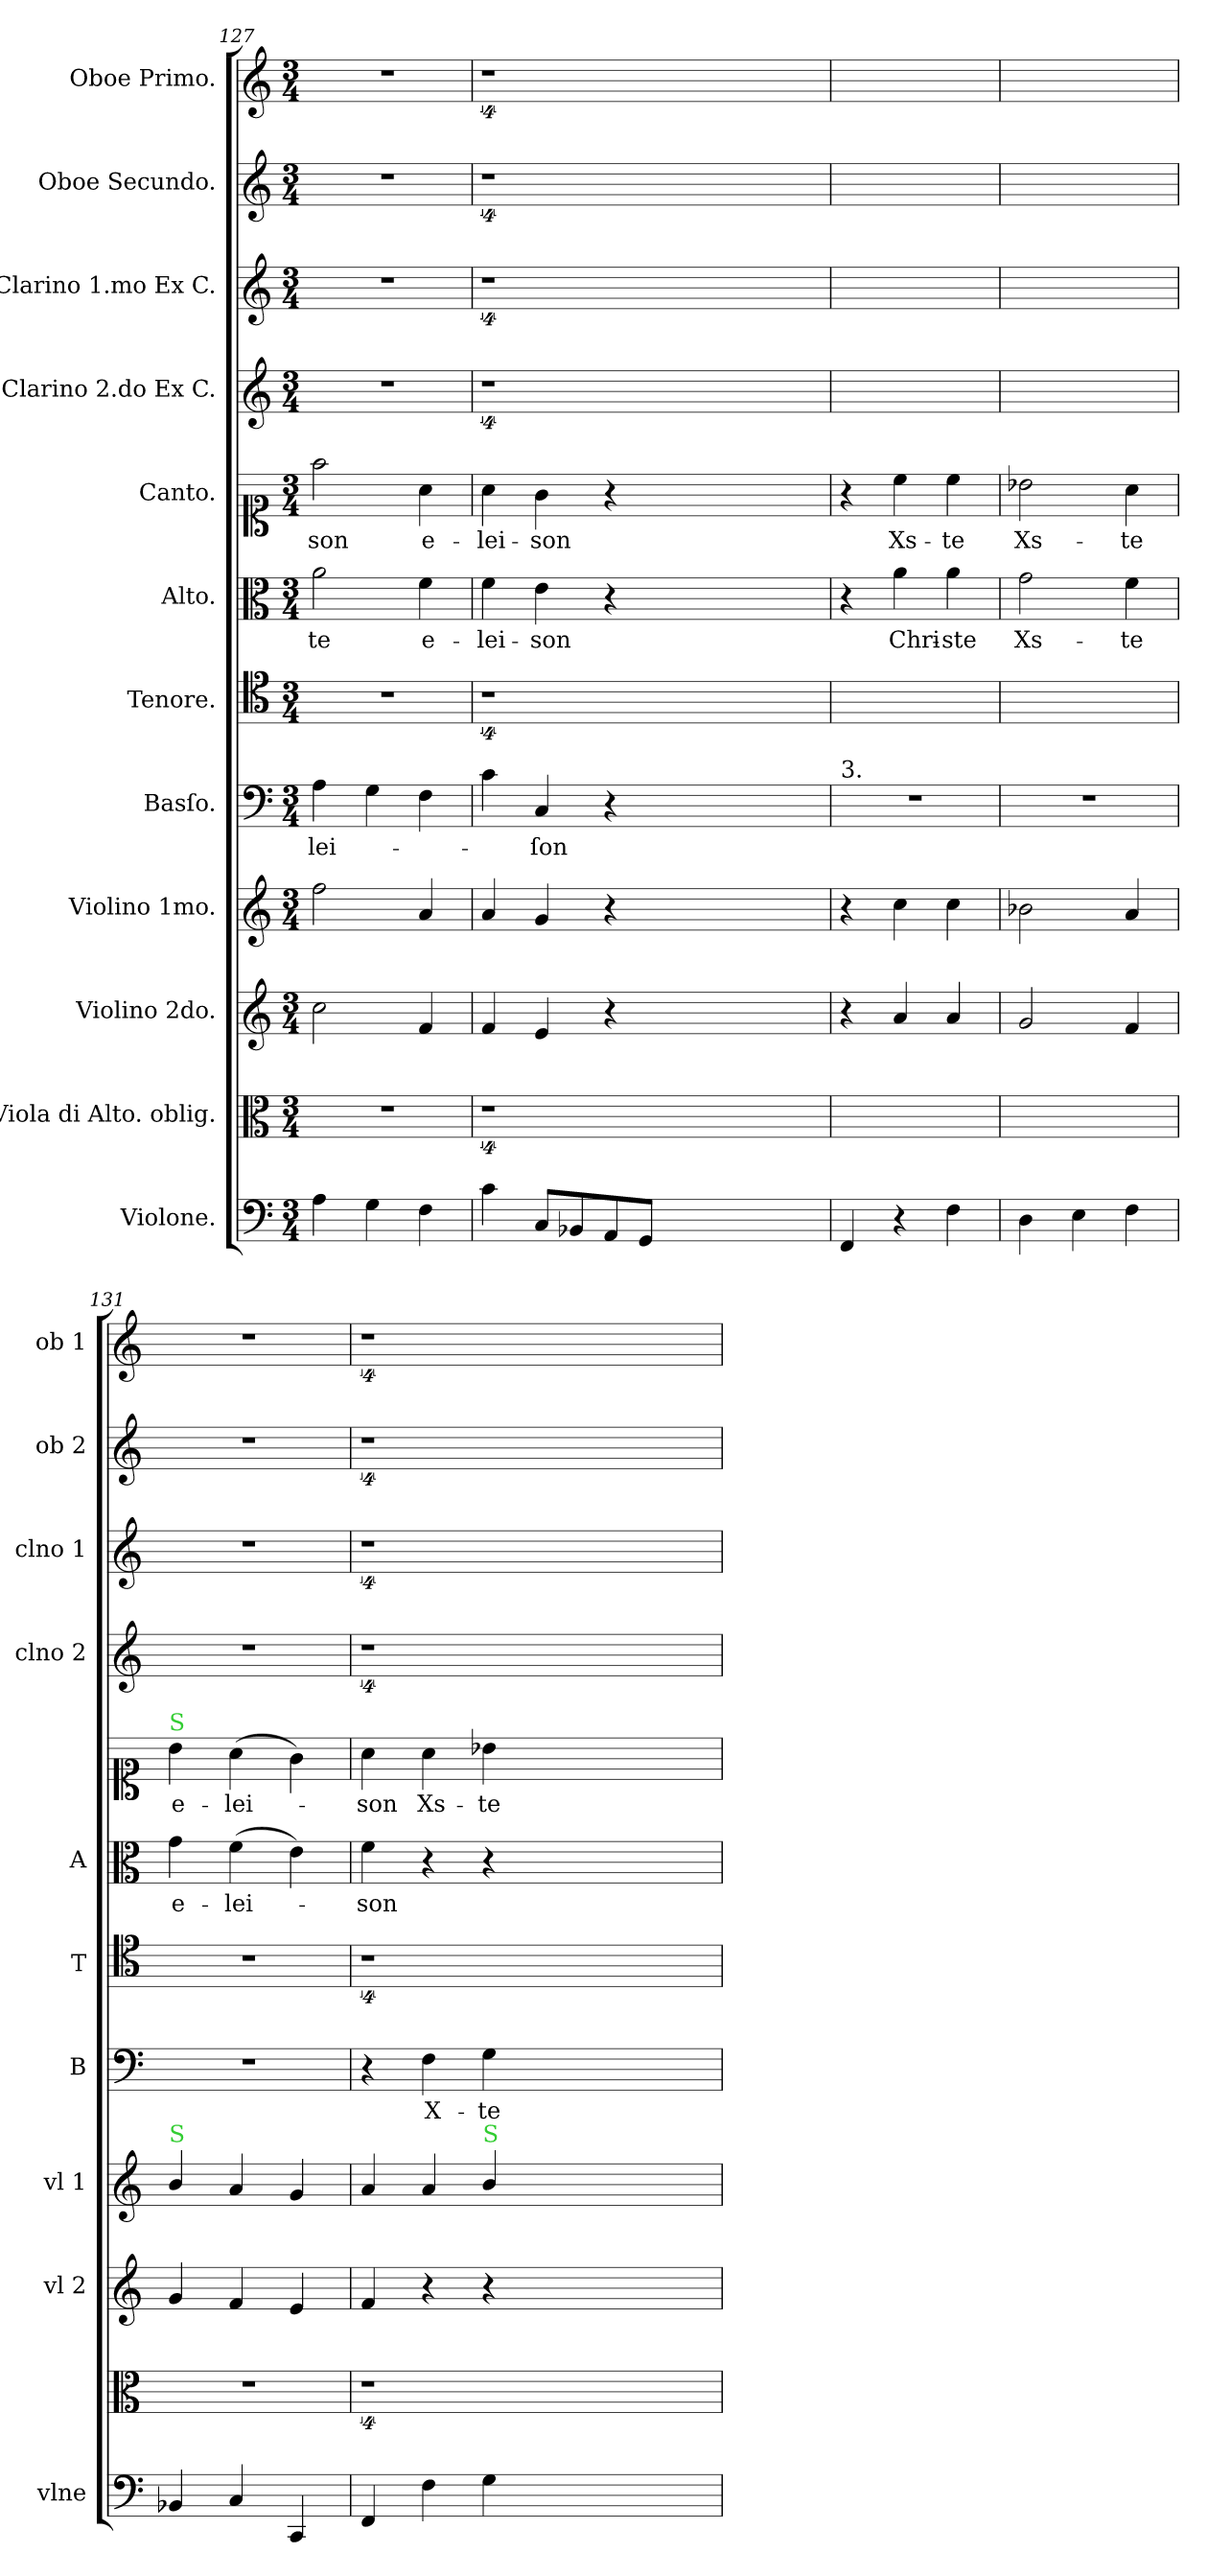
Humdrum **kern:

**kern	**kern	**kern	**kern	**kern	**text	**kern	**kern	**text	**kern	**text	**kern	**kern	**kern	**kern
*part12	*part11	*part10	*part9	*part8	*part8	*part7	*part6	*part6	*part5	*part5	*part4	*part3	*part2	*part1
*staff12	*staff11	*staff10	*staff9	*staff8	*staff8	*staff7	*staff6	*staff6	*staff5	*staff5	*staff4	*staff3	*staff2	*staff1
*I"Violone.	*I"Viola di Alto. oblig.	*I"Violino 2do.	*I"Violino 1mo.	*I"Basſo.	*	*I"Tenore.	*I"Alto.	*	*I"Canto.	*	*I"Clarino 2.do Ex C.	*I"Clarino 1.mo Ex C.	*I"Oboe Secundo.	*I"Oboe Primo.
*I'vlne	*	*I'vl 2	*I'vl 1	*I'B	*	*I'T	*I'A	*	*	*	*I'clno 2	*I'clno 1	*I'ob 2	*I'ob 1
*clefF4	*clefC3	*clefG2	*clefG2	*clefF4	*	*clefC4	*clefC3	*	*clefC1	*	*clefG2	*clefG2	*clefG2	*clefG2
*k[]	*k[]	*k[]	*k[]	*k[]	*	*k[]	*k[]	*	*k[]	*	*k[]	*k[]	*k[]	*k[]
*C:	*C:	*C:	*C:	*C:	*	*C:	*C:	*	*C:	*	*C:	*C:	*C:	*C:
*M3/4	*M3/4	*M3/4	*M3/4	*M3/4	*	*M3/4	*M3/4	*	*M3/4	*	*M3/4	*M3/4	*M3/4	*M3/4
=127	=127	=127	=127	=127	=127	=127	=127	=127	=127	=127	=127	=127	=127	=127
4A\	2.r	2cc\	2ff\	4A\	-lei-	2.r	2a\	-te	2ff\	-son	2.r	2.r	2.r	2.r
4G\	.	.	.	4G\	.	.	.	.	.	.	.	.	.	.
4F\	.	4f/	4a/	4F\	.	.	4f\	e-	4a\	e-	.	.	.	.
=128	=128	=128	=128	=128	=128	=128	=128	=128	=128	=128	=128	=128	=128	=128
4c\	4%9r	4f/	4a/	4c\	.	4%9r	4f\	-lei-	4a\	-lei-	4%9r	4%9r	4%9r	4%9r
8C/L	.	4e/	4g/	4C/	-ſon	.	4e\	-son	4g\	-son	.	.	.	.
8BB-X/	.	.	.	.	.	.	.	.	.	.	.	.	.	.
8AA/	.	4r	4r	4r	.	.	4r	.	4r	.	.	.	.	.
8GG/J	.	.	.	.	.	.	.	.	.	.	.	.	.	.
1.ryy	.	1.ryy	1.ryy	1.ryy	.	.	1.ryy	.	1.ryy	.	.	.	.	.
=129	=129	=129	=129	=129	=129	=129	=129	=129	=129	=129	=129	=129	=129	=129
!	!	!	!	!LO:TX:a:t=3.	!	!	!	!	!	!	!	!	!	!
4FF/	2.ryy	4r	4r	2.r	.	2.ryy	4r	.	4r	.	2.ryy	2.ryy	2.ryy	2.ryy
4r	.	4a/	4cc\	.	.	.	4a\	Chri-	4cc\	Xs-	.	.	.	.
4F\	.	4a/	4cc\	.	.	.	4a\	-ste	4cc\	-te	.	.	.	.
=130	=130	=130	=130	=130	=130	=130	=130	=130	=130	=130	=130	=130	=130	=130
4D\	2.ryy	2g/	2b-X\	2.r	.	2.ryy	2g\	Xs-	2b-X\	Xs-	2.ryy	2.ryy	2.ryy	2.ryy
4E\	.	.	.	.	.	.	.	.	.	.	.	.	.	.
4F\	.	4f/	4a/	.	.	.	4f\	-te	4a\	-te	.	.	.	.
=131	=131	=131	=131	=131	=131	=131	=131	=131	=131	=131	=131	=131	=131	=131
!	!	!	!	!	!	!	!	!	!LO:TX:a:color=limegreen:t=S	!	!	!	!	!
!	!	!	!LO:TX:a:color=limegreen:t=S	!	!	!	!	!	!	!	!	!	!	!
4BB-X/	2.r	4g/	4b/	2.r	.	2.r	4g\	e-	4b\	e-	2.r	2.r	2.r	2.r
4C/	.	4f/	4a/	.	.	.	(4f\	-lei-	(4a\	-lei-	.	.	.	.
4CC/	.	4e/	4g/	.	.	.	4e\)	.	4g\)	.	.	.	.	.
=132	=132	=132	=132	=132	=132	=132	=132	=132	=132	=132	=132	=132	=132	=132
4FF/	4%9r	4f/	4a/	4r	.	4%9r	4f\	-son	4a\	-son	4%9r	4%9r	4%9r	4%9r
4F\	.	4r	4a/	4F\	X-	.	4r	.	4a\	Xs-	.	.	.	.
!	!	!	!LO:TX:a:color=limegreen:t=S	!	!	!	!	!	!	!	!	!	!	!
4G\	.	4r	4b/	4G\	-te	.	4r	.	4b-X\	-te	.	.	.	.
1.ryy	.	1.ryy	1.ryy	1.ryy	.	.	1.ryy	.	1.ryy	.	.	.	.	.
=	=	=	=	=	=	=	=	=	=	=	=	=	=	=
*-	*-	*-	*-	*-	*-	*-	*-	*-	*-	*-	*-	*-	*-	*-
